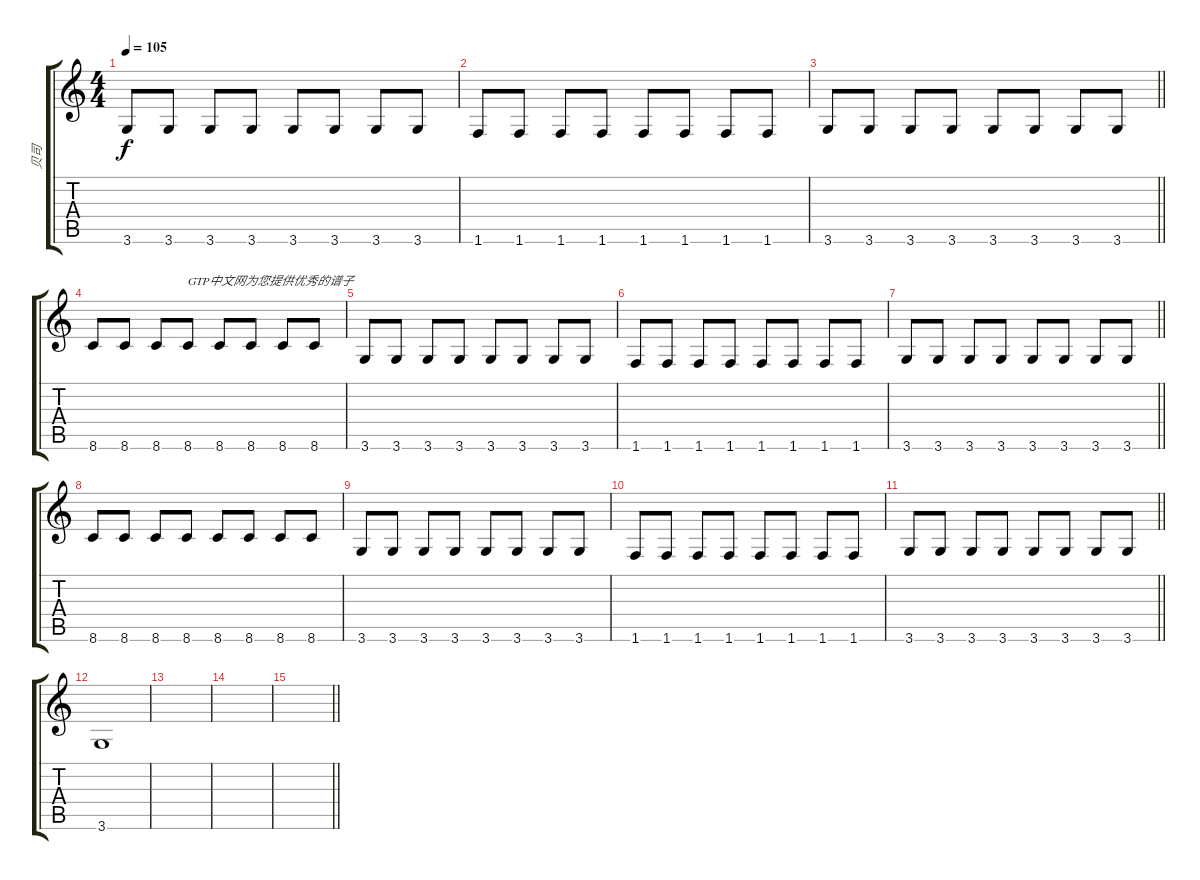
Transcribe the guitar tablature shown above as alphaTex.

\track ("贝司" "贝司") {instrument electricbassfinger}
\staff {score tabs}
\tuning (E4 B3 G3 D3 A2 E2) {hide}
\ts (4 4)
\tempo 105
\clef g2
\ks c
3.6.8{dy f} 3.6.8 3.6.8 3.6.8 3.6.8 3.6.8 3.6.8 3.6.8 |
1.6.8 1.6.8 1.6.8 1.6.8 1.6.8 1.6.8 1.6.8 1.6.8 |
\barLineRight lightlight
3.6.8 3.6.8 3.6.8 3.6.8 3.6.8 3.6.8 3.6.8 3.6.8 |
8.6.8 8.6.8 8.6.8 8.6.8{txt "GTP中文网为您提供优秀的谱子"} 8.6.8 8.6.8 8.6.8 8.6.8 |
3.6.8 3.6.8 3.6.8 3.6.8 3.6.8 3.6.8 3.6.8 3.6.8 |
1.6.8 1.6.8 1.6.8 1.6.8 1.6.8 1.6.8 1.6.8 1.6.8 |
\barLineRight lightlight
3.6.8 3.6.8 3.6.8 3.6.8 3.6.8 3.6.8 3.6.8 3.6.8 |
8.6.8 8.6.8 8.6.8 8.6.8 8.6.8 8.6.8 8.6.8 8.6.8 |
3.6.8 3.6.8 3.6.8 3.6.8 3.6.8 3.6.8 3.6.8 3.6.8 |
1.6.8 1.6.8 1.6.8 1.6.8 1.6.8 1.6.8 1.6.8 1.6.8 |
\barLineRight lightlight
3.6.8 3.6.8 3.6.8 3.6.8 3.6.8 3.6.8 3.6.8 3.6.8 |
3.6.1 |
|
|
\barLineRight lightlight
